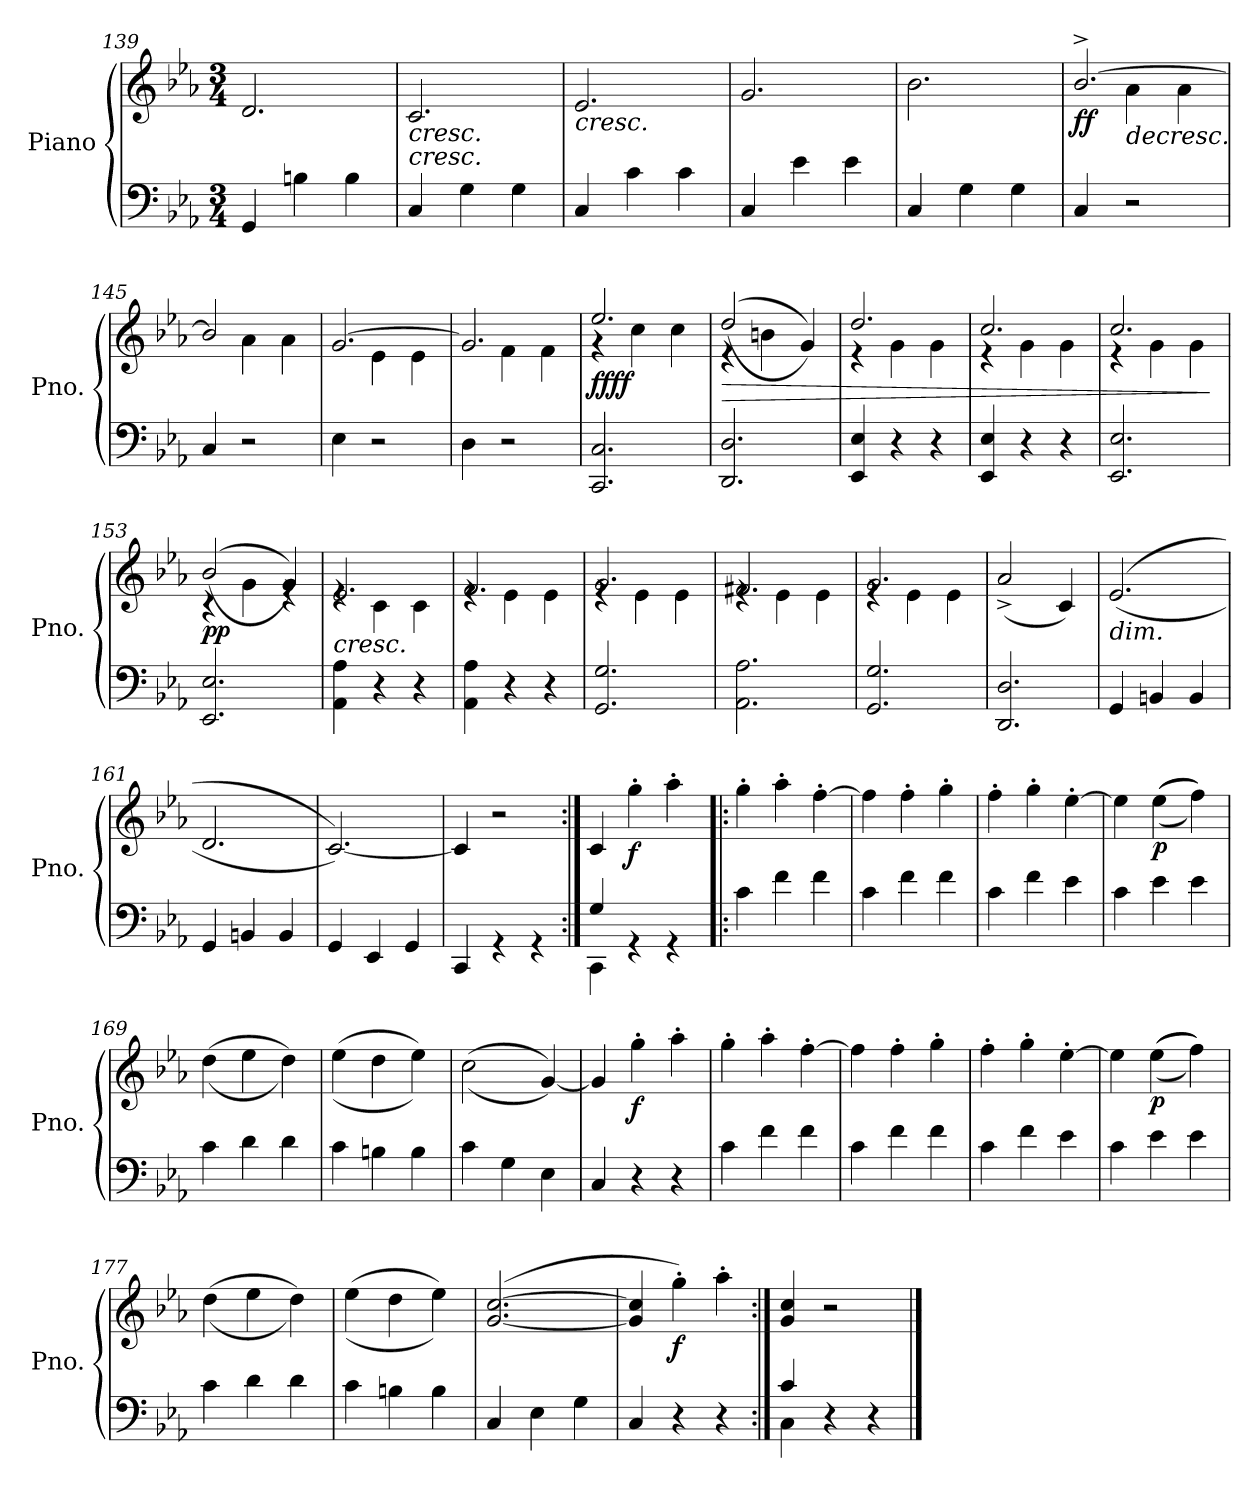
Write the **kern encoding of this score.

**kern	**kern	**dynam
*part1	*part1	*part1
*staff2	*staff1	*staff1/2
*I"Piano	*	*
*I'Pno.	*	*
*clefF4	*clefG2	*
*k[b-e-a-]	*k[b-e-a-]	*
*M3/4	*M3/4	*
=139	=139	=139
4GG/	2.d/	.
4Bn\	.	.
4B\	.	.
!!LO:LB:g=z
=140	=140	=140
!	!LO:TX:b:i:t=cresc.	!
!	!LO:TX:b:i:t=cresc.	!
4C/	2.c/	.
4G\	.	.
4G\	.	.
=141	=141	=141
!	!	!LO:HP:b
4C/	2.e-/	<
4c\	.	.
4c\	.	.
=142	=142	=142
4C/	2.g/	.
4e-\	.	.
4e-\	.	.
=143	=143	=143
4C/	2.b-\	.
4G\	.	.
4G\	.	.
=144	=144	=144
*	*^	*
!	!	!	!LO:DY:b
!	!	!	!LO:DY:n=1:b
4C/	[2.b-^/	4ryy	f f
!	!	!	!LO:HP:b
2r	.	4a-\	>
.	.	4a-\	.
=145	=145	=145	=145
4C/	2b-/]	4ryy	.
2r	.	4a-\	.
.	4ryy	4a-\	[
=146	=146	=146	=146
4E-\	[2.g/	4ryy	.
2r	.	4e-\	.
.	.	4e-\	.
=147	=147	=147	=147
4D\	2.g/]	4ryy	.
2r	.	4f\	.
.	.	4f\	.
!!LO:LB:g=z	!!
=148	=148	=148	=148
!	!	!	!LO:DY:b
!	!	!	!LO:DY:n=1:b
2.CC/ 2.C/	2.ee-/	4r	ff ff
.	.	4cc\	.
.	.	4cc\	.
=149	=149	=149	=149
!	!	!	!LO:HP:b
2.DD/ 2.D/	(>(>2dd/	4r	>
.	.	4bn\	.
.	4g/))	4ryy	.
=150	=150	=150	=150
4EE-/ 4E-/	2.dd/	4r	.
4r	.	4g\	.
4r	.	4g\	.
=151	=151	=151	=151
4EE-/ 4E-/	2.cc/	4r	.
4r	.	4g\	.
4r	.	4g\	.
=152	=152	=152	=152
2.EE-/ 2.E-/	2.cc/	4r	.
.	.	4g\	.
.	.	4g\	.
*	*v	*v	*
.	.	]
=153	=153	=153
*	*^	*
!	!	!	!LO:DY:b
!	!	!	!LO:DY:n=1:b
2.EE-/ 2.E-/	(>(>2b-/	4r	p p
.	.	4g\	.
.	4g/))	4re	.
=154	=154	=154	=154
!	!LO:TX:b:i:t=cresc.	!	!
4AA-\ 4A-\	2.e-/	4re	.
4r	.	4c\	.
4r	.	4c\	.
=155	=155	=155	=155
4AA-\ 4A-\	2.f/	4re	.
4r	.	4e-\	.
4r	.	4e-\	.
!!LO:LB:g=z	!!
=156	=156	=156	=156
2.GG/ 2.G/	2.g/	4re	.
.	.	4e-\	.
.	.	4e-\	.
=157	=157	=157	=157
2.AA-\ 2.A-\	2.f#X/	4re	.
.	.	4e-\	.
.	.	4e-\	.
=158	=158	=158	=158
2.GG/ 2.G/	2.g/	4re	.
.	.	4e-\	]
.	.	4e-\	.
=159	=159	=159	=159
!	!	!	!LO:DY:a=2
!	!	!	!LO:DY:n=1:a=2
*	*v	*v	*
2.DD/ 2.D/	(<2a-^/	fz fz
.	4c/)	.
=160	=160	=160
!	!LO:TX:b:i:t=dim.	!
4GG/	(<(<2.e-/	.
4BBn/	.	.
4BB/	.	.
=161	=161	=161
4GG/	2.d/	.
4BBn/	.	.
4BB/	.	.
=162	=162	=162
4GG/	[2.c/))	.
4EE-/	.	.
4GG/	.	.
=163	=163	=163
4CC/	4c/]	.
4rGG	2r	.
4rGG	.	.
=164:|!	=164:|!	=164:|!
*^	*	*
4G/	4CC\	4c/	.
!	!	!	!LO:DY:b
4rGG	2ryy	4gg'\	f
4rGG	.	4aa-'\	.
*v	*v	*	*
!!LO:LB:g=z
=165!|:	=165!|:	=165!|:
4c\	4gg'\	.
4f\	4aa-'\	.
4f\	[4ff'\	.
=166	=166	=166
4c\	4ff\]	.
4f\	4ff'\	.
4f\	4gg'\	.
=167	=167	=167
4c\	4ff'\	.
4f\	4gg'\	.
4e-\	[4ee-'\	.
=168	=168	=168
4c\	4ee-\]	.
!	!	!LO:DY:b
4e-\	(>(>(>4ee-\	p
4e-\	4ff\)))	.
=169	=169	=169
4c\	(>(>4dd\	.
4d\	4ee-\	.
4d\	4dd\))	.
=170	=170	=170
4c\	(>(>4ee-\	.
4Bn\	4dd\	.
4B\	4ee-\))	.
=171	=171	=171
4c\	(>(>2cc\	.
4G\	.	.
4E-\	[4g/))	.
=172	=172	=172
4C/	4g/]	.
!	!	!LO:DY:b
4r	4gg'\	f
4r	4aa-'\	.
!!LO:PB:g=z
=173	=173	=173
4c\	4gg'\	.
4f\	4aa-'\	.
4f\	[4ff'\	.
=174	=174	=174
4c\	4ff\]	.
4f\	4ff'\	.
4f\	4gg'\	.
=175	=175	=175
4c\	4ff'\	.
4f\	4gg'\	.
4e-\	[4ee-'\	.
=176	=176	=176
4c\	4ee-\]	.
!	!	!LO:DY:b
4e-\	(>(>(>4ee-\	p
4e-\	4ff\)))	.
=177	=177	=177
4c\	(>(>4dd\	.
4d\	4ee-\	.
4d\	4dd\))	.
=178	=178	=178
4c\	(>(>4ee-\	.
4Bn\	4dd\	.
4B\	4ee-\))	.
=179	=179	=179
4C/	(>[2.g/ [2.cc/	.
4E-\	.	.
4G\	.	.
=180	=180	=180
4C/	4g/] 4cc/]	.
!	!	!LO:DY:b
4r	4gg'\)	f
4r	4aa-'\	.
=181:|!	=181:|!	=181:|!
*^	*	*
4c/	4C\	4g/ 4cc/	.
4r	2ryy	2r	.
4r	.	.	.
*v	*v	*	*
==	==	==
*-	*-	*-
